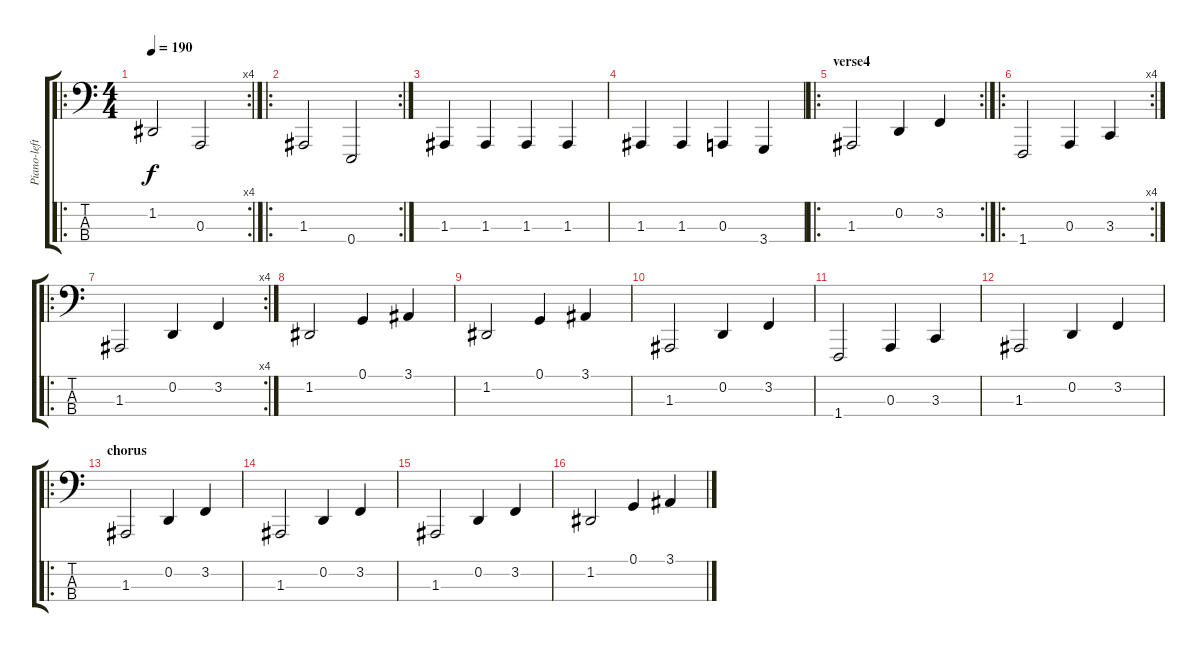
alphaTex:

\track ("Piano-left" "Piano-left") {instrument acousticgrandpiano}
\staff {score tabs}
\tuning (G2 D2 A1 E1) {hide}
\ro
\rc 4
\ts (4 4)
\tempo 190
\clef f4
\ks c
1.2.2{dy f} 0.3.2 |
\ro
\rc 2
1.3.2 0.4.2 |
1.3.4 1.3.4 1.3.4 1.3.4 |
1.3.4 1.3.4 0.3.4 3.4.4 |
\ro
\rc 2
\section ("" "verse4")
1.3.2 0.2.4 3.2.4 |
\ro
\rc 4
1.4.2 0.3.4 3.3.4 |
\ro
\rc 4
1.3.2 0.2.4 3.2.4 |
1.2.2 0.1.4 3.1.4 |
1.2.2 0.1.4 3.1.4 |
1.3.2 0.2.4 3.2.4 |
1.4.2 0.3.4 3.3.4 |
1.3.2 0.2.4 3.2.4 |
\ro
\section ("" "chorus")
1.3.2 0.2.4 3.2.4 |
1.3.2 0.2.4 3.2.4 |
1.3.2 0.2.4 3.2.4 |
1.2.2 0.1.4 3.1.4
